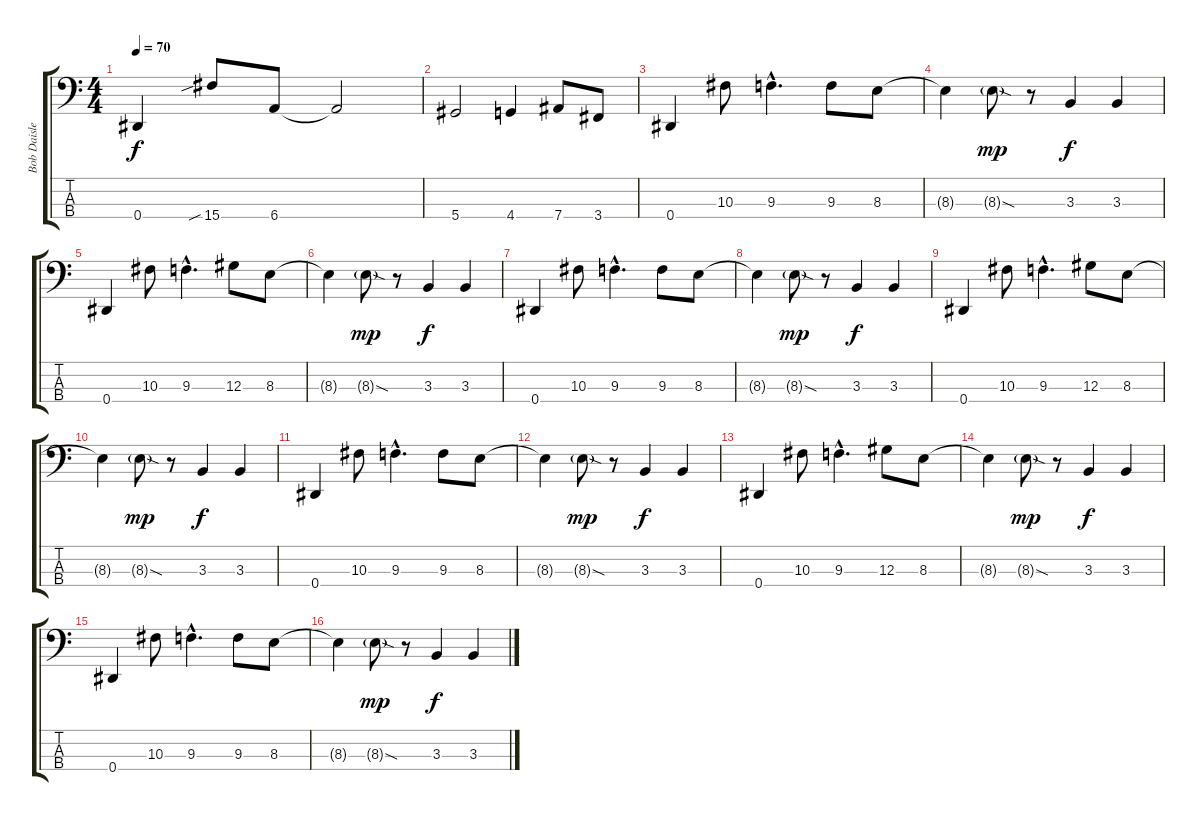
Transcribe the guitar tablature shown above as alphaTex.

\track ("Bob Daisley" "Bob Daisle") {instrument electricbassfinger}
\staff {score tabs}
\tuning (Gb2 Db2 Ab1 Eb1) {hide}
\ts (4 4)
\tempo 70
\clef f4
\ks c
0.4.4{dy f} 15.4{sib}.8 6.4.8 6.4{t}.2 |
5.4.2 4.4.4 7.4.8 3.4.8 |
0.4.4 10.3.8 9.3{hac}.4{d} 9.3.8 8.3.8 |
8.3{t}.4 8.3{sod g}.8{dy mp} r.8 3.3.4{dy f} 3.3.4 |
0.4.4 10.3.8 9.3{hac}.4{d} 12.3.8 8.3.8 |
8.3{t}.4 8.3{sod g}.8{dy mp} r.8 3.3.4{dy f} 3.3.4 |
0.4.4 10.3.8 9.3{hac}.4{d} 9.3.8 8.3.8 |
8.3{t}.4 8.3{sod g}.8{dy mp} r.8 3.3.4{dy f} 3.3.4 |
0.4.4 10.3.8 9.3{hac}.4{d} 12.3.8 8.3.8 |
8.3{t}.4 8.3{sod g}.8{dy mp} r.8 3.3.4{dy f} 3.3.4 |
0.4.4 10.3.8 9.3{hac}.4{d} 9.3.8 8.3.8 |
8.3{t}.4 8.3{sod g}.8{dy mp} r.8 3.3.4{dy f} 3.3.4 |
0.4.4 10.3.8 9.3{hac}.4{d} 12.3.8 8.3.8 |
8.3{t}.4 8.3{sod g}.8{dy mp} r.8 3.3.4{dy f} 3.3.4 |
0.4.4 10.3.8 9.3{hac}.4{d} 9.3.8 8.3.8 |
8.3{t}.4 8.3{sod g}.8{dy mp} r.8 3.3.4{dy f} 3.3.4
